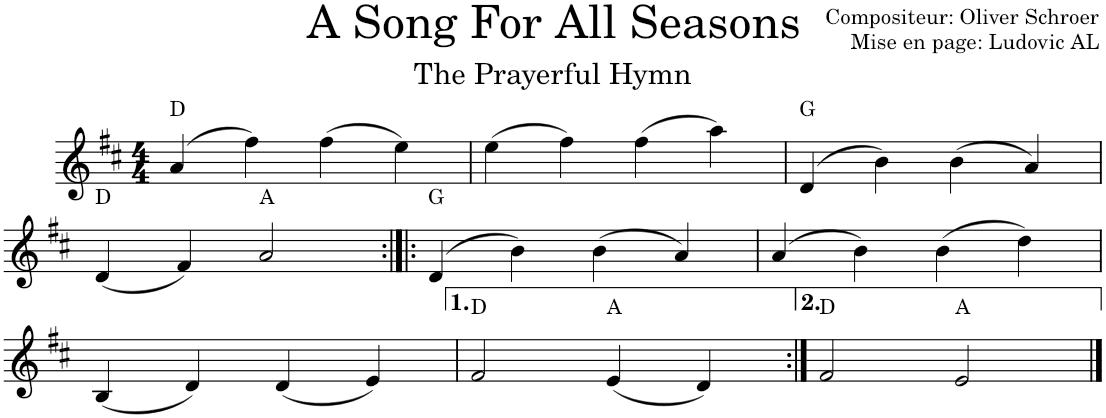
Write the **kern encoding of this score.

**kern	**harte
*part1	*part1
*staff1	*
*I"Voice	*
*I'V	*
*clefG2	*
*k[f#c#]	*
*M4/4	*
=1	=1
(>4a/	D:maj
4ff#\)	.
(>4ff#\	.
4ee\)	.
=2	=2
(>4ee\	.
4ff#\)	.
(>4ff#\	.
4aa\)	.
=3	=3
(>4d/	G:maj
4b\)	.
(>4b\	.
4a/)	.
!!LO:LB:g=z
=4	=4
(<4d/	D:maj
4f#/)	.
2a/	A:maj
=5:|!|:	=5:|!|:
(>4d/	G:maj
4b\)	.
(>4b\	.
4a/)	.
=6	=6
(>4a/	.
4b\)	.
(>4b\	.
4dd\)	.
!!LO:LB:g=z
=7	=7
(<4B/	.
4d/)	.
(<4d/	.
4e/)	.
=8	=8
2f#/	D:maj
(<4e/	A:maj
4d/)	.
=9:|!	=9:|!
2f#/	D:maj
2e/	A:maj
==	==
*-	*-
